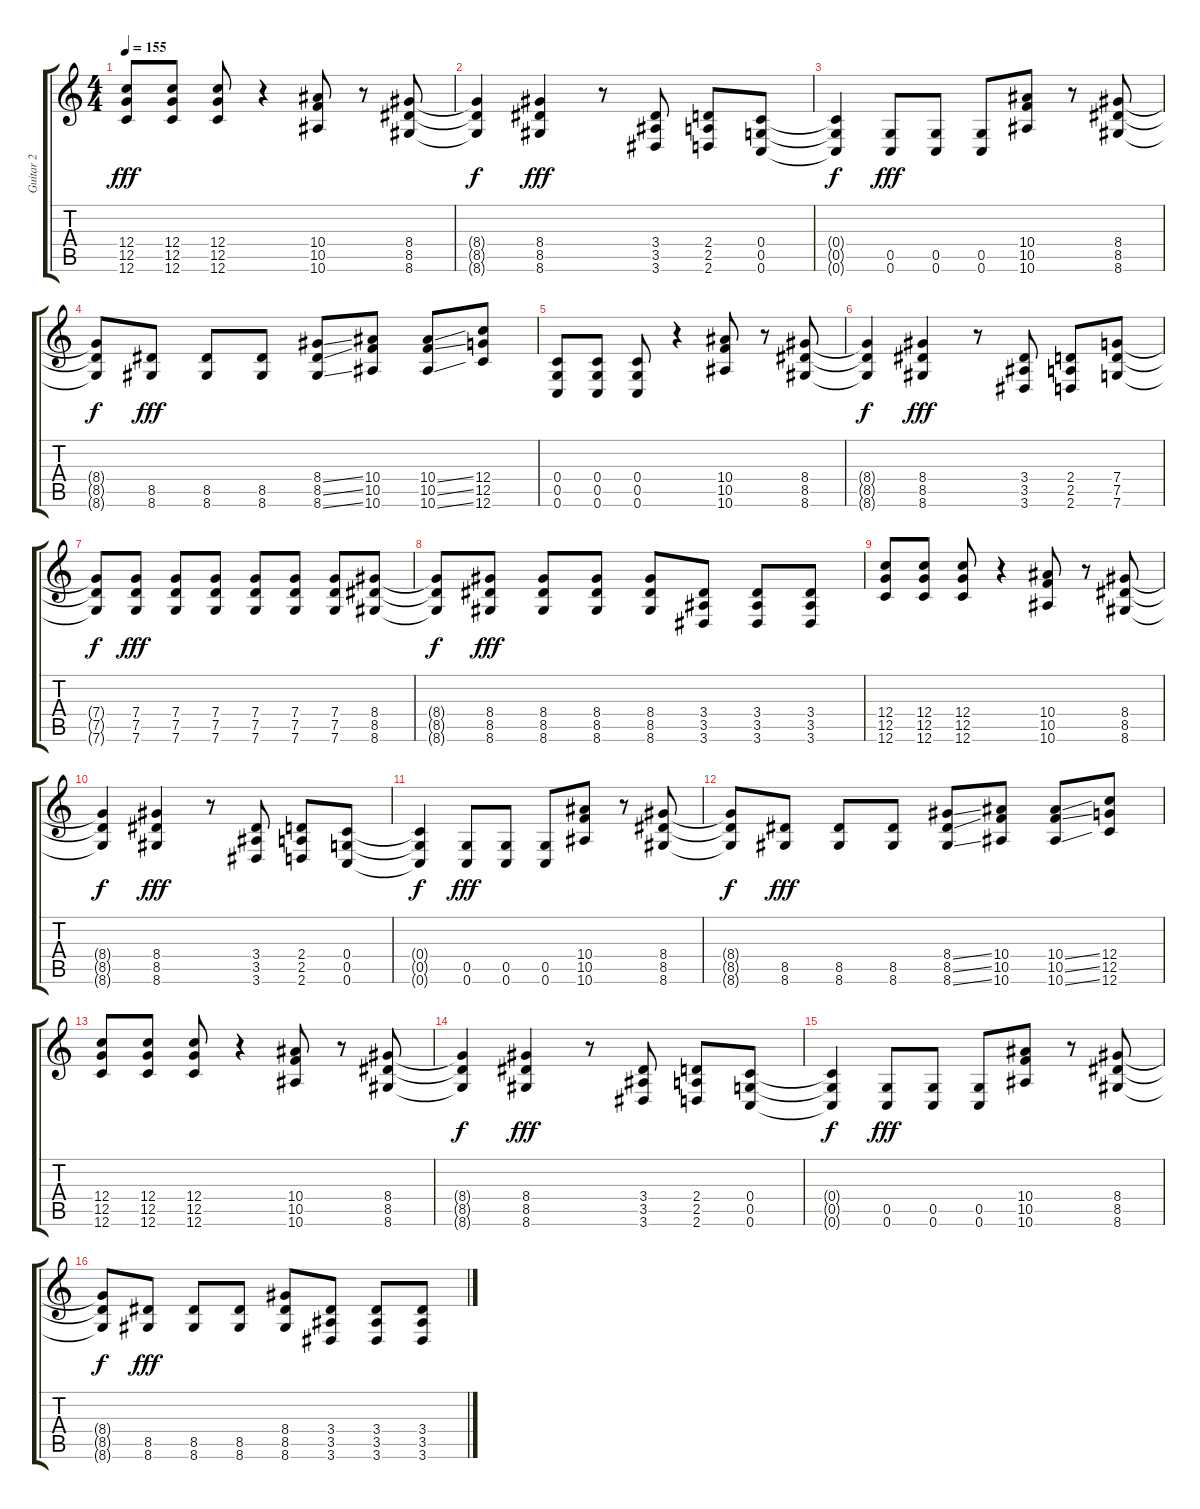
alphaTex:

\track ("Guitar 2" "Guitar 2") {instrument distortionguitar}
\staff {score tabs}
\tuning (C4 A3 F3 C3 G2 C2) {hide}
\ts (4 4)
\section ("" "")
\tempo 155
\clef g2
\ks c
(12.4 12.5 12.6).8{dy fff} (12.4 12.5 12.6).8 (12.4 12.5 12.6).8 r.4 (10.4 10.5 10.6).8 r.8 (8.4 8.5 8.6).8 |
(8.4{t} 8.5{t} 8.6{t}).4{dy f} (8.4 8.5 8.6).4{dy fff} r.8 (3.4 3.5 3.6).8 (2.4 2.5 2.6).8 (0.4 0.5 0.6).8 |
(0.4{t} 0.5{t} 0.6{t}).4{dy f} (0.5 0.6).8{dy fff} (0.5 0.6).8 (0.5 0.6).8 (10.4 10.5 10.6).8 r.8 (8.4 8.5 8.6).8 |
(8.4{t} 8.5{t} 8.6{t}).8{dy f} (8.5 8.6).8{dy fff} (8.5 8.6).8 (8.5 8.6).8 (8.4{ss} 8.5{ss} 8.6{ss}).8 (10.4 10.5 10.6).8 (10.4{ss} 10.5{ss} 10.6{ss}).8 (12.4 12.5 12.6).8 |
(0.4 0.5 0.6).8 (0.4 0.5 0.6).8 (0.4 0.5 0.6).8 r.4 (10.4 10.5 10.6).8 r.8 (8.4 8.5 8.6).8 |
(8.4{t} 8.5{t} 8.6{t}).4{dy f} (8.4 8.5 8.6).4{dy fff} r.8 (3.4 3.5 3.6).8 (2.4 2.5 2.6).8 (7.4 7.5 7.6).8 |
(7.4{t} 7.5{t} 7.6{t}).8{dy f} (7.4 7.5 7.6).8{dy fff} (7.4 7.5 7.6).8 (7.4 7.5 7.6).8 (7.4 7.5 7.6).8 (7.4 7.5 7.6).8 (7.4 7.5 7.6).8 (8.4 8.5 8.6).8 |
(8.4{t} 8.5{t} 8.6{t}).8{dy f} (8.4 8.5 8.6).8{dy fff} (8.4 8.5 8.6).8 (8.4 8.5 8.6).8 (8.4 8.5 8.6).8 (3.4 3.5 3.6).8 (3.4 3.5 3.6).8 (3.4 3.5 3.6).8 |
(12.4 12.5 12.6).8 (12.4 12.5 12.6).8 (12.4 12.5 12.6).8 r.4 (10.4 10.5 10.6).8 r.8 (8.4 8.5 8.6).8 |
(8.4{t} 8.5{t} 8.6{t}).4{dy f} (8.4 8.5 8.6).4{dy fff} r.8 (3.4 3.5 3.6).8 (2.4 2.5 2.6).8 (0.4 0.5 0.6).8 |
(0.4{t} 0.5{t} 0.6{t}).4{dy f} (0.5 0.6).8{dy fff} (0.5 0.6).8 (0.5 0.6).8 (10.4 10.5 10.6).8 r.8 (8.4 8.5 8.6).8 |
(8.4{t} 8.5{t} 8.6{t}).8{dy f} (8.5 8.6).8{dy fff} (8.5 8.6).8 (8.5 8.6).8 (8.4{ss} 8.5{ss} 8.6{ss}).8 (10.4 10.5 10.6).8 (10.4{ss} 10.5{ss} 10.6{ss}).8 (12.4 12.5 12.6).8 |
(12.4 12.5 12.6).8 (12.4 12.5 12.6).8 (12.4 12.5 12.6).8 r.4 (10.4 10.5 10.6).8 r.8 (8.4 8.5 8.6).8 |
(8.4{t} 8.5{t} 8.6{t}).4{dy f} (8.4 8.5 8.6).4{dy fff} r.8 (3.4 3.5 3.6).8 (2.4 2.5 2.6).8 (0.4 0.5 0.6).8 |
(0.4{t} 0.5{t} 0.6{t}).4{dy f} (0.5 0.6).8{dy fff} (0.5 0.6).8 (0.5 0.6).8 (10.4 10.5 10.6).8 r.8 (8.4 8.5 8.6).8 |
(8.4{t} 8.5{t} 8.6{t}).8{dy f} (8.5 8.6).8{dy fff} (8.5 8.6).8 (8.5 8.6).8 (8.4 8.5 8.6).8 (3.4 3.5 3.6).8 (3.4 3.5 3.6).8 (3.4 3.5 3.6).8
